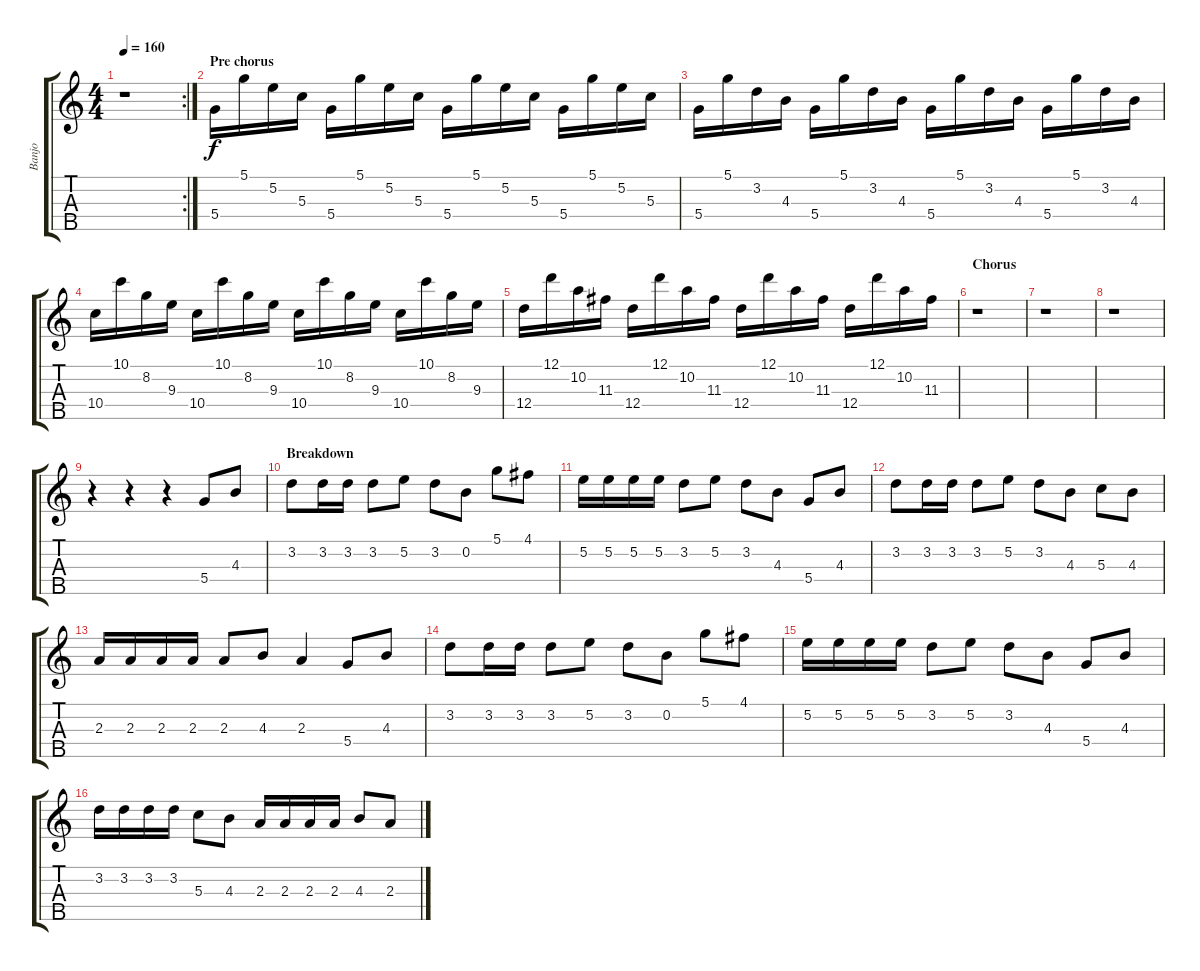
\track ("Banjo" "Banjo") {instrument banjo}
\staff {score tabs}
\tuning (D4 B3 G3 D3 G4) {hide}
\displaytranspose 12
\rc 2
\ts (4 4)
\tempo 160
\clef g2
\ks c
r.1{dy f} |
\section ("" "Pre chorus")
5.4.16 5.1.16 5.2.16 5.3.16 5.4.16 5.1.16 5.2.16 5.3.16 5.4.16 5.1.16 5.2.16 5.3.16 5.4.16 5.1.16 5.2.16 5.3.16 |
5.4.16 5.1.16 3.2.16 4.3.16 5.4.16 5.1.16 3.2.16 4.3.16 5.4.16 5.1.16 3.2.16 4.3.16 5.4.16 5.1.16 3.2.16 4.3.16 |
10.4.16 10.1.16 8.2.16 9.3.16 10.4.16 10.1.16 8.2.16 9.3.16 10.4.16 10.1.16 8.2.16 9.3.16 10.4.16 10.1.16 8.2.16 9.3.16 |
12.4.16 12.1.16 10.2.16 11.3.16 12.4.16 12.1.16 10.2.16 11.3.16 12.4.16 12.1.16 10.2.16 11.3.16 12.4.16 12.1.16 10.2.16 11.3.16 |
\section ("" "Chorus")
r.1 |
r.1 |
r.1 |
r.4 r.4 r.4 5.4.8 4.3.8 |
\section ("" "Breakdown")
3.2.8 3.2.16 3.2.16 3.2.8 5.2.8 3.2.8 0.2.8 5.1.8 4.1.8 |
5.2.16 5.2.16 5.2.16 5.2.16 3.2.8 5.2.8 3.2.8 4.3.8 5.4.8 4.3.8 |
3.2.8 3.2.16 3.2.16 3.2.8 5.2.8 3.2.8 4.3.8 5.3.8 4.3.8 |
2.3.16 2.3.16 2.3.16 2.3.16 2.3.8 4.3.8 2.3.4 5.4.8 4.3.8 |
3.2.8 3.2.16 3.2.16 3.2.8 5.2.8 3.2.8 0.2.8 5.1.8 4.1.8 |
5.2.16 5.2.16 5.2.16 5.2.16 3.2.8 5.2.8 3.2.8 4.3.8 5.4.8 4.3.8 |
3.2.16 3.2.16 3.2.16 3.2.16 5.3.8 4.3.8 2.3.16 2.3.16 2.3.16 2.3.16 4.3.8 2.3.8
